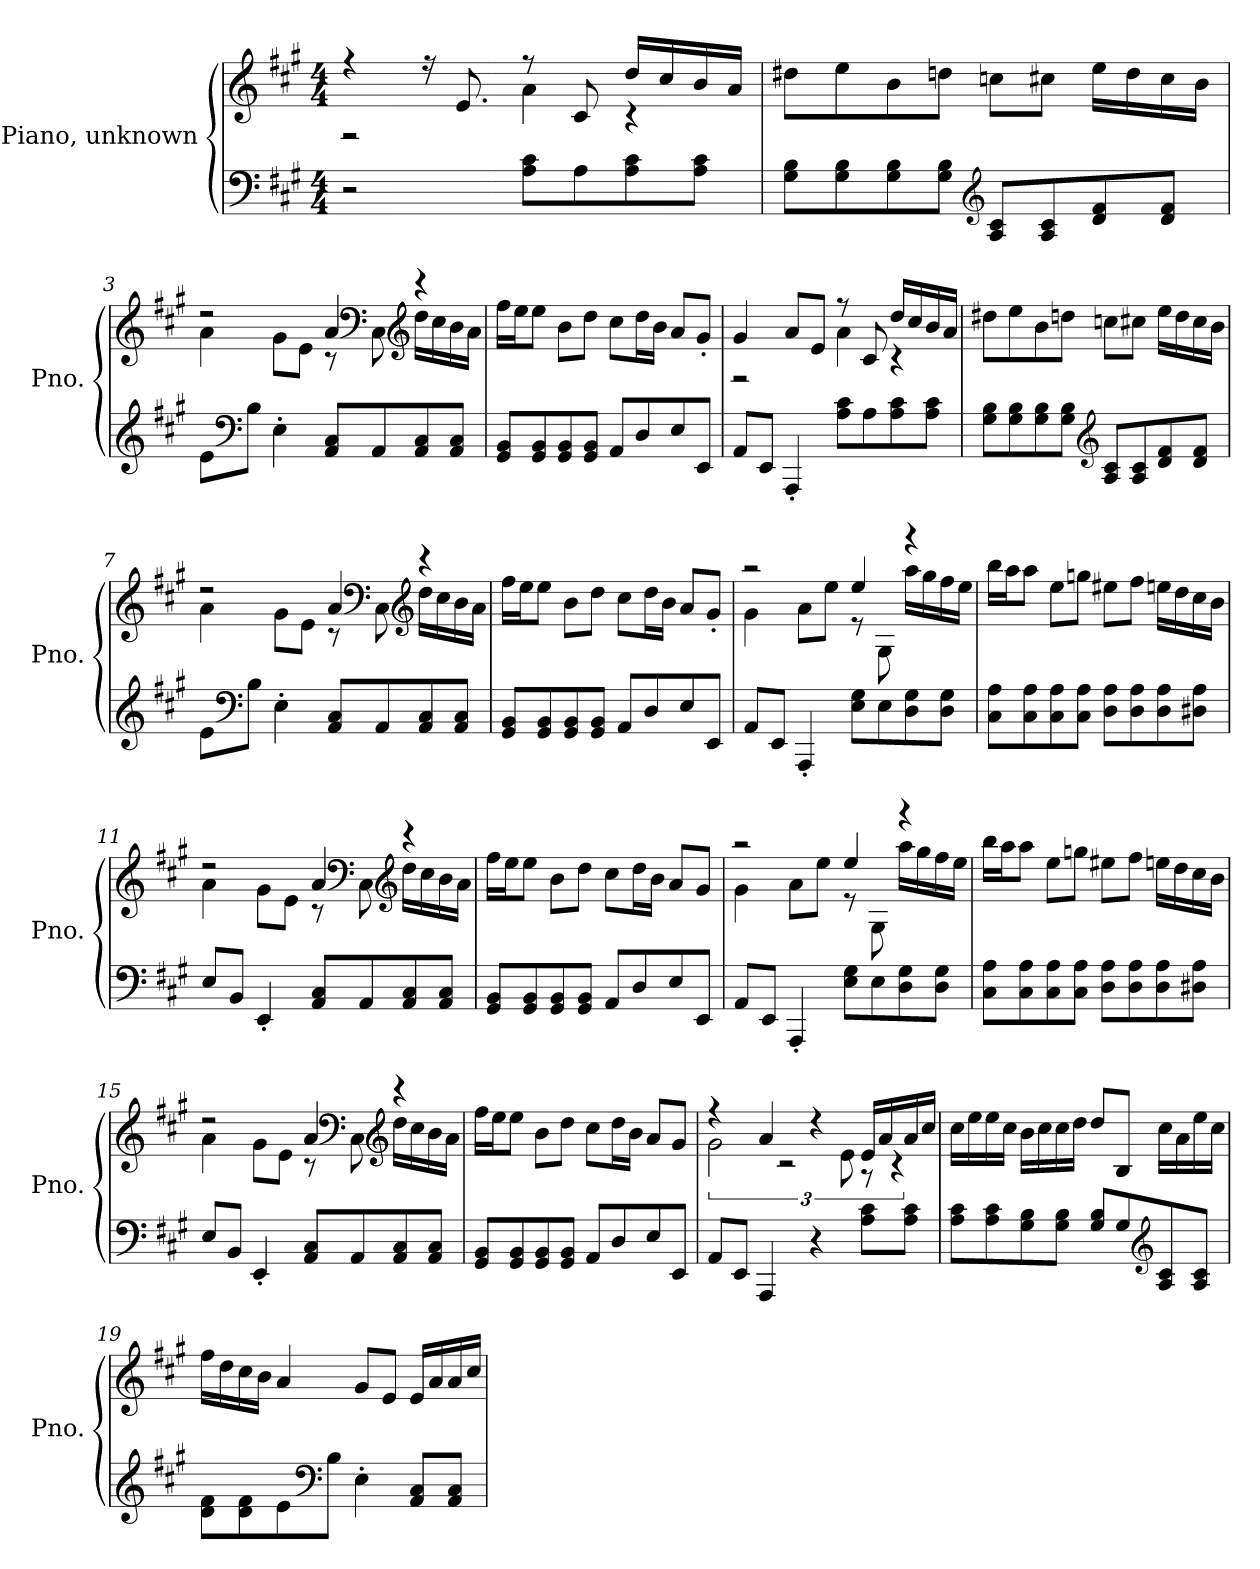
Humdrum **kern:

**kern	**kern
*part1	*part1
*staff2	*staff1
*I"Piano, unknown	*
*I'Pno.	*
*clefF4	*clefG2
*k[f#c#g#]	*k[f#c#g#]
*M4/4	*M4/4
*MM120	*MM120
=1	=1
*	*^
2r	4r	2r
.	16r	.
.	8.e/	.
8A\ 8c#\L	8r	4a\
8A\	8c#/	.
8A\ 8c#\	16dd/LL	4r
.	16cc#/	.
8A\ 8c#\J	16b/	.
.	16a/JJ	.
*	*v	*v
=2	=2
8G#\ 8B\L	8dd#X\L
8G#\ 8B\	8ee\
8G#\ 8B\	8b\
8G#\ 8B\J	8ddn\J
*clefG2	*
8A/ 8c#/L	8ccn\L
8A/ 8c#/	8cc#X\J
8d/ 8f#/	16ee\LL
.	16dd\
8d/ 8f#/J	16cc#\
.	16b\JJ
=3	=3
*	*^
8e\L	2r	4a\
*clefF4	*	*
8B\J	.	.
4E'\	.	8g#\L
.	.	8e\J
8AA/ 8C#/L	4a/	8r
*	*clefF4	*
8AA/	.	8C#\
*	*clefG2	*
8AA/ 8C#/	4r	16dd\LL
.	.	16cc#\
8AA/ 8C#/J	.	16b\
.	.	16a\JJ
*	*v	*v
!!LO:LB:g=z
=4	=4
8GG#/ 8BB/L	16ff#\LL
.	16ee\J
8GG#/ 8BB/	8ee\J
8GG#/ 8BB/	8b\L
8GG#/ 8BB/J	8dd\J
8AA/L	8cc#\L
8D/	16dd\L
.	16b\JJ
8E/	8a/L
8EE/J	8g#'/J
=5	=5
*	*^
8AA/L	4g#/	2r
8EE/J	.	.
4AAA'/	8a/L	.
.	8e/J	.
8A\ 8c#\L	8r	4a\
8A\	8c#/	.
8A\ 8c#\	16dd/LL	4r
.	16cc#/	.
8A\ 8c#\J	16b/	.
.	16a/JJ	.
*	*v	*v
=6	=6
8G#\ 8B\L	8dd#X\L
8G#\ 8B\	8ee\
8G#\ 8B\	8b\
8G#\ 8B\J	8ddn\J
*clefG2	*
8A/ 8c#/L	8ccn\L
8A/ 8c#/	8cc#X\J
8d/ 8f#/	16ee\LL
.	16dd\
8d/ 8f#/J	16cc#\
.	16b\JJ
!!LO:LB:g=z
=7	=7
*	*^
8e\L	2r	4a\
*clefF4	*	*
8B\J	.	.
4E'\	.	8g#\L
.	.	8e\J
8AA/ 8C#/L	4a/	8r
*	*clefF4	*
8AA/	.	8C#\
*	*clefG2	*
8AA/ 8C#/	4r	16dd\LL
.	.	16cc#\
8AA/ 8C#/J	.	16b\
.	.	16a\JJ
*	*v	*v
=8	=8
8GG#/ 8BB/L	16ff#\LL
.	16ee\J
8GG#/ 8BB/	8ee\J
8GG#/ 8BB/	8b\L
8GG#/ 8BB/J	8dd\J
8AA/L	8cc#\L
8D/	16dd\L
.	16b\JJ
8E/	8a/L
8EE/J	8g#'/J
=9	=9
*	*^
8AA/L	2r	4g#\
8EE/J	.	.
4AAA'/	.	8a\L
.	.	8ee\J
8E\ 8G#\L	4ee/	8r
8E\	.	8G#\
8D\ 8G#\	4r	16aa\LL
.	.	16gg#\
8D\ 8G#\J	.	16ff#\
.	.	16ee\JJ
*	*v	*v
!!LO:LB:g=z
=10	=10
8C#\ 8A\L	16bb\LL
.	16aa\J
8C#\ 8A\	8aa\J
8C#\ 8A\	8ee\L
8C#\ 8A\J	8ggn\J
8D\ 8A\L	8ee#X\L
8D\ 8A\	8ff#\J
8D\ 8A\	16een\LL
.	16dd\
8D#X\ 8A\J	16cc#\
.	16b\JJ
=11	=11
*	*^
8E/L	2r	4a\
8BB/J	.	.
4EE'/	.	8g#\L
.	.	8e\J
8AA/ 8C#/L	4a/	8r
*	*clefF4	*
8AA/	.	8C#\
*	*clefG2	*
8AA/ 8C#/	4r	16dd\LL
.	.	16cc#\
8AA/ 8C#/J	.	16b\
.	.	16a\JJ
*	*v	*v
=12	=12
8GG#/ 8BB/L	16ff#\LL
.	16ee\J
8GG#/ 8BB/	8ee\J
8GG#/ 8BB/	8b\L
8GG#/ 8BB/J	8dd\J
8AA/L	8cc#\L
8D/	16dd\L
.	16b\JJ
8E/	8a/L
8EE/J	8g#/J
!!LO:LB:g=z
=13	=13
*	*^
8AA/L	2r	4g#\
8EE/J	.	.
4AAA'/	.	8a\L
.	.	8ee\J
8E\ 8G#\L	4ee/	8r
8E\	.	8G#\
8D\ 8G#\	4r	16aa\LL
.	.	16gg#\
8D\ 8G#\J	.	16ff#\
.	.	16ee\JJ
*	*v	*v
=14	=14
8C#\ 8A\L	16bb\LL
.	16aa\J
8C#\ 8A\	8aa\J
8C#\ 8A\	8ee\L
8C#\ 8A\J	8ggn\J
8D\ 8A\L	8ee#X\L
8D\ 8A\	8ff#\J
8D\ 8A\	16een\LL
.	16dd\
8D#X\ 8A\J	16cc#\
.	16b\JJ
=15	=15
*	*^
8E/L	2r	4a\
8BB/J	.	.
4EE'/	.	8g#\L
.	.	8e\J
8AA/ 8C#/L	4a/	8r
*	*clefF4	*
8AA/	.	8C#\
*	*clefG2	*
8AA/ 8C#/	4r	16dd\LL
.	.	16cc#\
8AA/ 8C#/J	.	16b\
.	.	16a\JJ
*	*v	*v
!!LO:LB:g=z
=16	=16
8GG#/ 8BB/L	16ff#\LL
.	16ee\J
8GG#/ 8BB/	8ee\J
8GG#/ 8BB/	8b\L
8GG#/ 8BB/J	8dd\J
8AA/L	8cc#\L
8D/	16dd\L
.	16b\JJ
8E/	8a/L
8EE/J	8g#/J
=17	=17
*	*^
8AA/L	4r	3g#\
8EE/J	.	.
4AAA/	4a/	.
.	.	3r
4r	4r	.
.	.	12e\
8A\ 8c#\L	16e/LL	12r
.	16a/	.
.	.	6r
8A\ 8c#\J	16a/	.
.	16cc#/JJ	.
*	*v	*v
=18	=18
8A\ 8c#\L	16cc#\LL
.	16ee\
8A\ 8c#\	16ee\
.	16cc#\JJ
8G#\ 8B\	16b\LL
.	16cc#\
8G#\ 8B\J	16cc#\
.	16dd\JJ
8G#/ 8B/L	8dd/L
8G#/	8B/J
*clefG2	*
8A/ 8c#/	16cc#\LL
.	16a\
8A/ 8c#/J	16ee\
.	16cc#\JJ
!!LO:PB:g=z
=19	=19
8d\ 8f#\L	16ff#\LL
.	16dd\
8d\ 8f#\	16cc#\
.	16b\JJ
8e\	4a/
*clefF4	*
8B\J	.
4E'\	8g#/L
.	8e/J
8AA/ 8C#/L	16e/LL
.	16a/
8AA/ 8C#/J	16a/
.	16cc#/JJ
=	=
*-	*-
